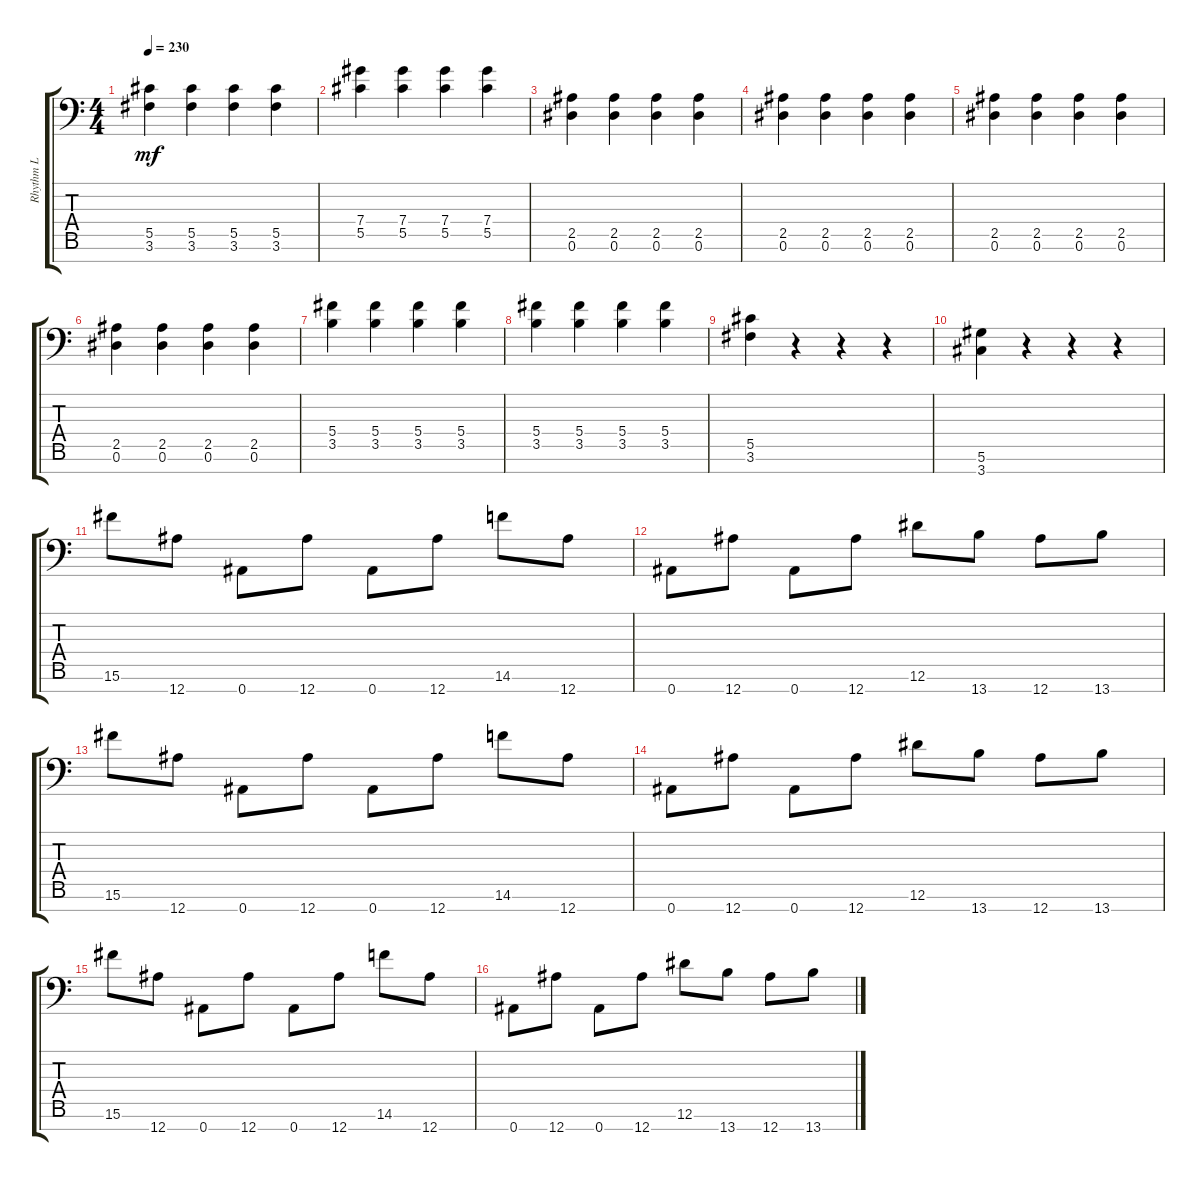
\track ("Rhythm L" "Rhythm L") {instrument distortionguitar}
\staff {score tabs}
\tuning (Eb4 Bb3 Gb3 Db3 Ab2 Eb2 Bb1) {hide}
\ts (4 4)
\tempo 230
\clef f4
\ks c
(5.5 3.6).4{dy mf} (5.5 3.6).4 (5.5 3.6).4 (5.5 3.6).4 |
(7.4 5.5).4 (7.4 5.5).4 (7.4 5.5).4 (7.4 5.5).4 |
(2.5 0.6).4 (2.5 0.6).4 (2.5 0.6).4 (2.5 0.6).4 |
(2.5 0.6).4 (2.5 0.6).4 (2.5 0.6).4 (2.5 0.6).4 |
(2.5 0.6).4 (2.5 0.6).4 (2.5 0.6).4 (2.5 0.6).4 |
(2.5 0.6).4 (2.5 0.6).4 (2.5 0.6).4 (2.5 0.6).4 |
(5.4 3.5).4 (5.4 3.5).4 (5.4 3.5).4 (5.4 3.5).4 |
(5.4 3.5).4 (5.4 3.5).4 (5.4 3.5).4 (5.4 3.5).4 |
(5.5 3.6).4 r.4 r.4 r.4 |
(5.6 3.7).4 r.4 r.4 r.4 |
15.6.8 12.7.8 0.7.8 12.7.8 0.7.8 12.7.8 14.6.8 12.7.8 |
0.7.8 12.7.8 0.7.8 12.7.8 12.6.8 13.7.8 12.7.8 13.7.8 |
15.6.8 12.7.8 0.7.8 12.7.8 0.7.8 12.7.8 14.6.8 12.7.8 |
0.7.8 12.7.8 0.7.8 12.7.8 12.6.8 13.7.8 12.7.8 13.7.8 |
15.6.8 12.7.8 0.7.8 12.7.8 0.7.8 12.7.8 14.6.8 12.7.8 |
0.7.8 12.7.8 0.7.8 12.7.8 12.6.8 13.7.8 12.7.8 13.7.8
